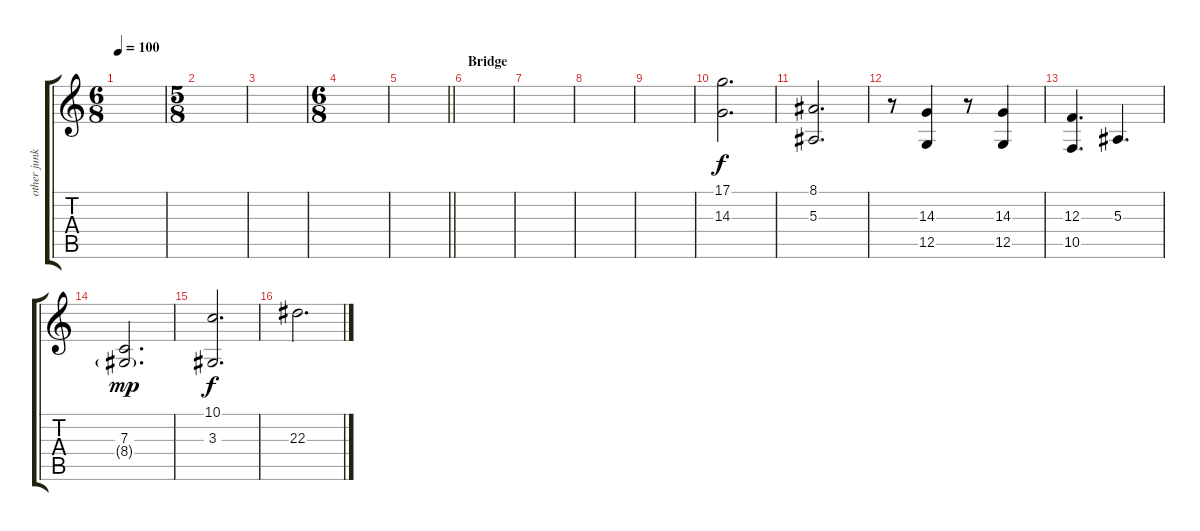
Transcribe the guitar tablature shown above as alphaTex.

\track ("other junk" "other junk") {instrument stringensemble1}
\staff {score tabs}
\tuning (D4 A3 F3 C3 G2 C2) {hide}
\ts (6 8)
\tempo 100
\clef g2
\ks c
|
\ts (5 8)
|
|
\ts (6 8)
|
\barLineRight lightlight
|
\section ("" "Bridge")
|
|
|
|
(17.1 14.3).2{d} |
(8.1 5.3).2{d} |
r.8 (14.3 12.5).4 r.8{volume 0} (14.3 12.5).4{volume 12} |
(12.3 10.5).4{d} 5.3.4{d} |
(7.3 8.4{g}).2{d dy mp} |
(10.1 3.3).2{d dy f} |
22.3.2{d}
